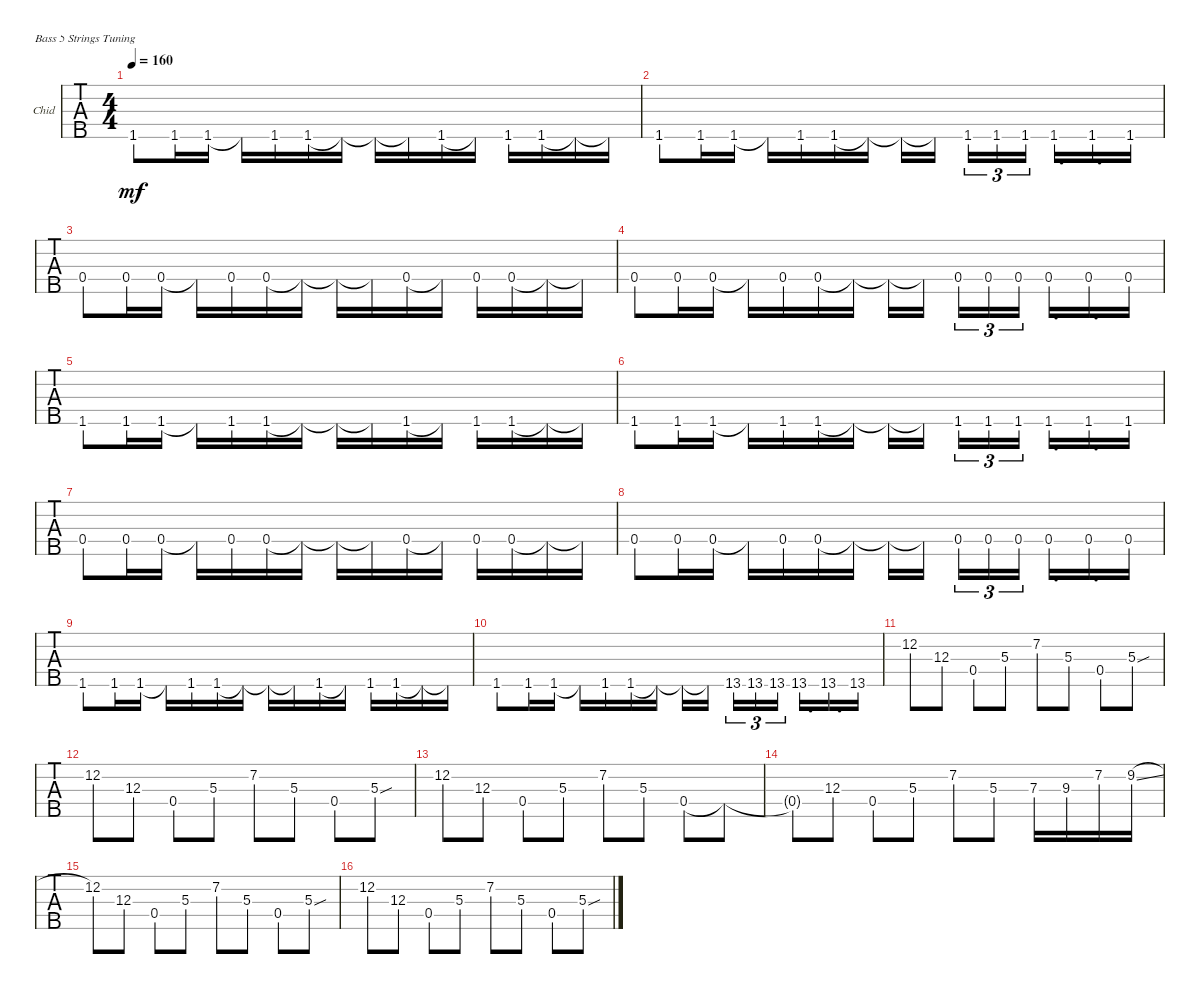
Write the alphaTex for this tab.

\defaultSystemsLayout 4
\bracketExtendMode groupsimilarinstruments
\firstSystemTrackNameOrientation horizontal
\otherSystemsTrackNameOrientation horizontal
\track ("Bass" "Chid") {instrument electricbassfinger}
\staff {tabs}
\tuning (G2 D2 A1 E1 B0)
\ts (4 4)
\tempo 160
\clef f4
\ks c
1.5.8{dy mf} 1.5.16 1.5.16 1.5{t}.16 1.5.16 1.5.16 1.5{t}.16 1.5{t}.16 1.5{t}.16 1.5.16 1.5{t}.16 1.5.16 1.5.16 1.5{t}.16 1.5{t}.16 |
\scale
0.29021 1.5.8 1.5.16 1.5.16 1.5{t}.16 1.5.16 1.5.16 1.5{t}.16 1.5{t}.16 1.5{t}.16 1.5.16{tu (3 2)} 1.5.16{tu (3 2)} 1.5.16{tu (3 2)} 1.5.16{d} 1.5.16{d} 1.5.16 |
0.4.8 0.4.16 0.4.16 0.4{t}.16 0.4.16 0.4.16 0.4{t}.16 0.4{t}.16 0.4{t}.16 0.4.16 0.4{t}.16 0.4.16 0.4.16 0.4{t}.16 0.4{t}.16 |
0.4.8 0.4.16 0.4.16 0.4{t}.16 0.4.16 0.4.16 0.4{t}.16 0.4{t}.16 0.4{t}.16 0.4{st}.16{tu (3 2)} 0.4{st}.16{tu (3 2)} 0.4{st}.16{tu (3 2)} 0.4.16{d} 0.4.16{d} 0.4.16 |
1.5.8 1.5.16 1.5.16 1.5{t}.16 1.5.16 1.5.16 1.5{t}.16 1.5{t}.16 1.5{t}.16 1.5.16 1.5{t}.16 1.5.16 1.5.16 1.5{t}.16 1.5{t}.16 |
1.5.8 1.5.16 1.5.16 1.5{t}.16 1.5.16 1.5.16 1.5{t}.16 1.5{t}.16 1.5{t}.16 1.5.16{tu (3 2)} 1.5.16{tu (3 2)} 1.5.16{tu (3 2)} 1.5.16{d} 1.5.16{d} 1.5.16 |
0.4.8 0.4.16 0.4.16 0.4{t}.16 0.4.16 0.4.16 0.4{t}.16 0.4{t}.16 0.4{t}.16 0.4.16 0.4{t}.16 0.4.16 0.4.16 0.4{t}.16 0.4{t}.16 |
0.4.8 0.4.16 0.4.16 0.4{t}.16 0.4.16 0.4.16 0.4{t}.16 0.4{t}.16 0.4{t}.16 0.4{st}.16{tu (3 2)} 0.4{st}.16{tu (3 2)} 0.4{st}.16{tu (3 2)} 0.4.16{d} 0.4.16{d} 0.4.16 |
1.5.8 1.5.16 1.5.16 1.5{t}.16 1.5.16 1.5.16 1.5{t}.16 1.5{t}.16 1.5{t}.16 1.5.16 1.5{t}.16 1.5.16 1.5.16 1.5{t}.16 1.5{t}.16 |
1.5.8 1.5.16 1.5.16 1.5{t}.16 1.5.16 1.5.16 1.5{t}.16 1.5{t}.16 1.5{t}.16 13.5.16{tu (3 2)} 13.5.16{tu (3 2)} 13.5.16{tu (3 2)} 13.5.16{d} 13.5.16{d} 13.5.16 |
\clef g2
12.2.8 12.3.8 0.4.8 5.3.8 7.2.8 5.3.8 0.4.8 5.3{sou}.8 |
12.2.8 12.3.8 0.4.8 5.3.8 7.2.8 5.3.8 0.4.8 5.3{sou}.8 |
12.2.8 12.3.8 0.4.8 5.3.8 7.2.8 5.3.8 0.4.8 0.4{t}.8 |
0.4{t}.8 12.3.8 0.4.8 5.3.8 7.2.8 5.3.8 7.3.16 9.3.16 7.2.16 9.2{sl}.16 |
12.2.8 12.3.8 0.4.8 5.3.8 7.2.8 5.3.8 0.4.8 5.3{sou}.8 |
12.2.8 12.3.8 0.4.8 5.3.8 7.2.8 5.3.8 0.4.8 5.3{sou}.8
